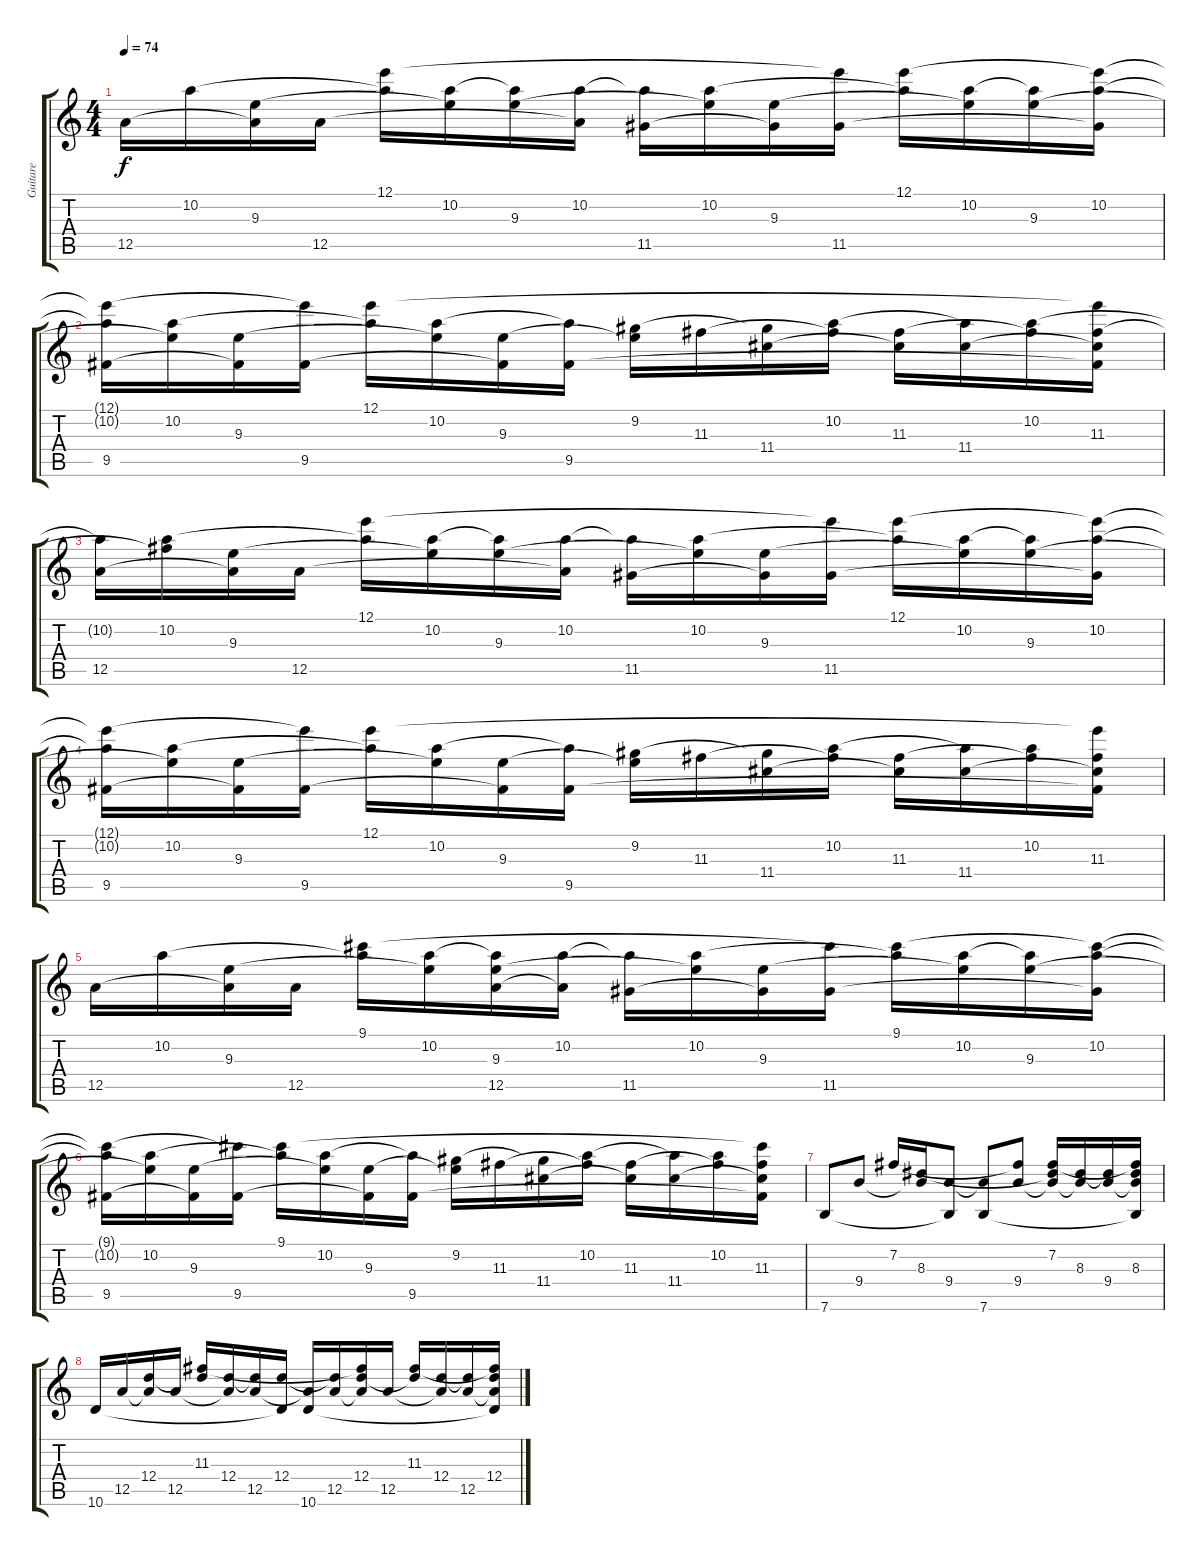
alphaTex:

\track ("Guitare" "Guitare") {instrument acousticguitarsteel}
\staff {score tabs}
\tuning (E4 B3 G3 D3 A2 E2) {hide}
\ts (4 4)
\tempo 74
\clef g2
\ks c
12.5.16{dy f} 10.2.16 (9.3 12.5{t}).16 12.5.16 (12.1 10.2{t}).16 (10.2 9.3{t}).16 (10.2{t} 9.3).16 (10.2 12.5{t}).16 (10.2{t} 11.5).16 (10.2 9.3{t}).16 (9.3 11.5{t}).16 (12.1{t} 11.5).16 (12.1 10.2{t}).16 (10.2 9.3{t}).16 (10.2{t} 9.3).16 (12.1{t} 10.2 11.5{t}).16 |
(12.1{t} 10.2{t} 9.5).16 (10.2 9.3{t}).16 (9.3 9.5{t}).16 (12.1{t} 9.5).16 (12.1 10.2{t}).16 (10.2 9.3{t}).16 (9.3 9.5{t}).16 (10.2{t} 9.5).16 (9.2 9.3{t}).16 11.3.16 (9.2{t} 11.4).16 (10.2 11.3{t}).16 (11.3 11.4{t}).16 (10.2{t} 11.4).16 (10.2 11.3{t}).16 (12.1{t} 11.3 11.4{t} 9.5{t}).16 |
(10.2{t} 12.5).16 (10.2 11.3{t}).16 (9.3 12.5{t}).16 12.5.16 (12.1 10.2{t}).16 (10.2 9.3{t}).16 (10.2{t} 9.3).16 (10.2 12.5{t}).16 (10.2{t} 11.5).16 (10.2 9.3{t}).16 (9.3 11.5{t}).16 (12.1{t} 11.5).16 (12.1 10.2{t}).16 (10.2 9.3{t}).16 (10.2{t} 9.3).16 (12.1{t} 10.2 11.5{t}).16 |
(12.1{t} 10.2{t} 9.5).16 (10.2 9.3{t}).16 (9.3 9.5{t}).16 (12.1{t} 9.5).16 (12.1 10.2{t}).16 (10.2 9.3{t}).16 (9.3 9.5{t}).16 (10.2{t} 9.5).16 (9.2 9.3{t}).16 11.3.16 (9.2{t} 11.4).16 (10.2 11.3{t}).16 (11.3 11.4{t}).16 (10.2{t} 11.4).16 (10.2 11.3{t}).16 (12.1{t} 11.3 11.4{t} 9.5{t}).16 |
12.5.16 10.2.16 (9.3 12.5{t}).16 12.5.16 (9.1 10.2{t}).16 (10.2 9.3{t}).16 (10.2{t} 9.3 12.5).16 (10.2 12.5{t}).16 (10.2{t} 11.5).16 (10.2 9.3{t}).16 (9.3 11.5{t}).16 (9.1{t} 11.5).16 (9.1 10.2{t}).16 (10.2 9.3{t}).16 (10.2{t} 9.3).16 (9.1{t} 10.2 11.5{t}).16 |
(9.1{t} 10.2{t} 9.5).16 (10.2 9.3{t}).16 (9.3 9.5{t}).16 (9.1{t} 9.5).16 (9.1 10.2{t}).16 (10.2 9.3{t}).16 (9.3 9.5{t}).16 (10.2{t} 9.5).16 (9.2 9.3{t}).16 11.3.16 (9.2{t} 11.4).16 (10.2 11.3{t}).16 (11.3 11.4{t}).16 (10.2{t} 11.4).16 (10.2 11.3{t}).16 (9.1{t} 11.3 11.4{t} 9.5{t}).16 |
7.6.8 9.4.8 7.2.16 (8.3 9.4{t}).16 (9.4 7.6{t}).8 (9.4{t} 7.6).8 (7.2{t} 9.4).8 (7.2 8.3{t} 9.4{t}).16 (8.3 9.4{t}).16 (8.3{t} 9.4).16 (7.2{t} 8.3 9.4{t} 7.6{t}).16 |
10.6.16 12.5.16 (12.4 12.5{t}).16 12.5.16 (11.3 12.4{t}).16 (12.4 12.5{t}).16 (12.4{t} 12.5).16 (12.4 10.6{t}).16 (12.5{t} 10.6).16 (12.4{t} 12.5).16 (11.3{t} 12.4 12.5{t}).16 12.5.16 (11.3 12.4{t}).16 (12.4 12.5{t}).16 (12.4{t} 12.5).16 (11.3{t} 12.4 12.5{t} 10.6{t}).16
